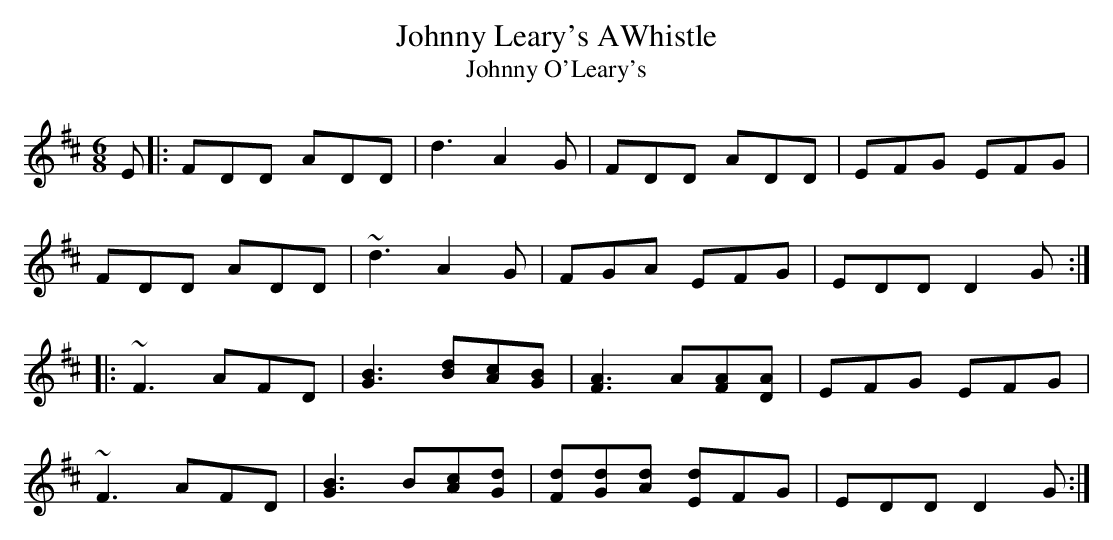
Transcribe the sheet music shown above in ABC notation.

X:1
T:Johnny Leary's AWhistle
T:Johnny O'Leary's
M:6/8
L:1/8
K:D
E|: FDD ADD|d3 A2G|FDD ADD|EFG EFG|
FDD ADD|~d3 A2G|FGA EFG| EDD D2 G:|
|: ~F3 AFD| [G3 B3] [Bd][cA][GB] | [F3 A3] A[FA][DA]| EFG EFG|
~F3 AFD| [G3 B3] B[Ac][Gd] |[Fd][Gd][Ad] [Ed][Fz]G| EDD D2 G:|
